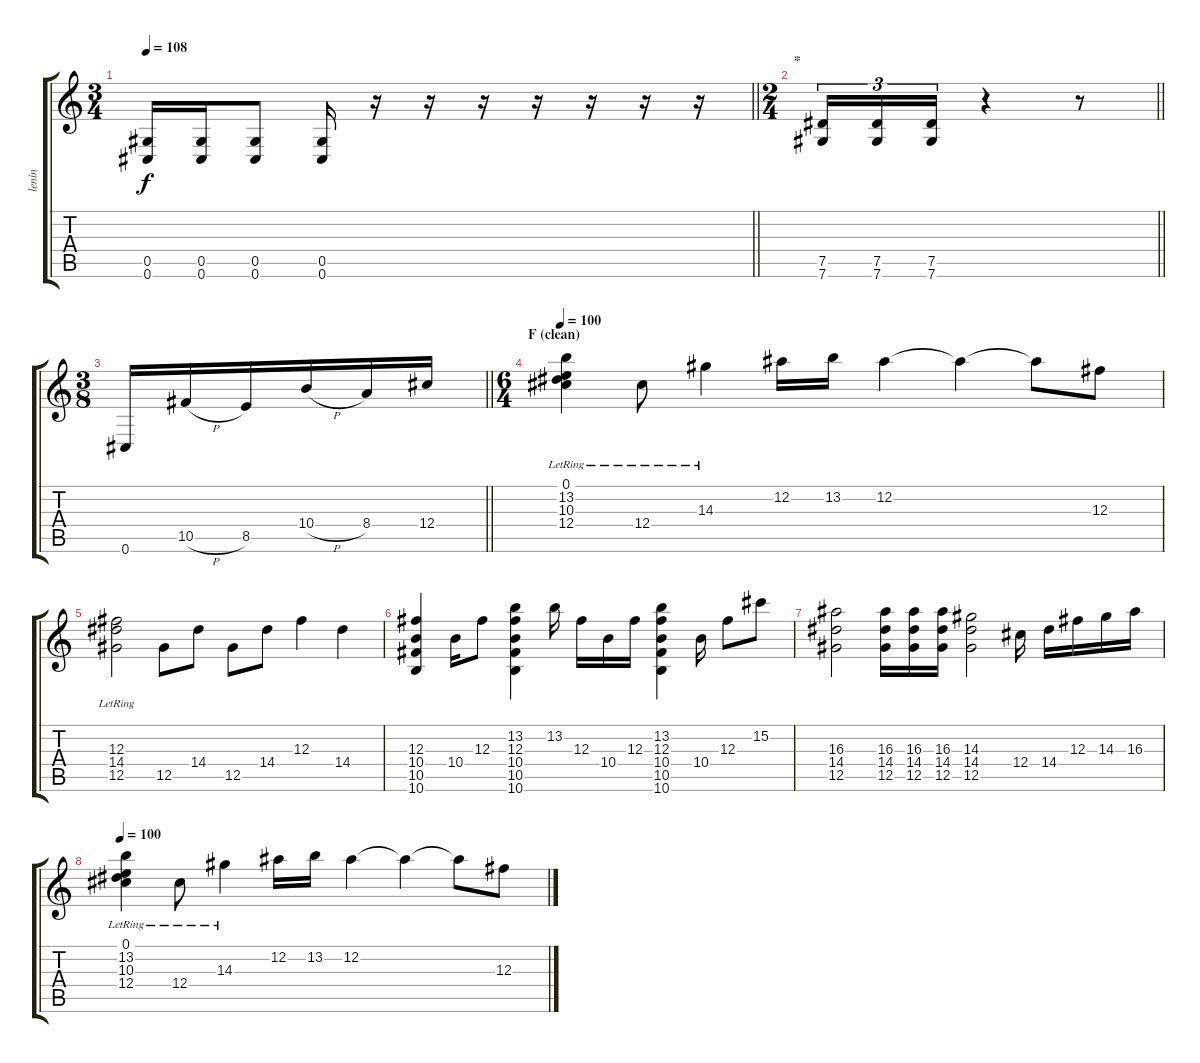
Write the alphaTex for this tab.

\track ("lenin" "lenin") {instrument distortionguitar}
\staff {score tabs}
\tuning (Eb4 Bb3 Gb3 Db3 Ab2 Db2) {hide}
\ts (3 4)
\tempo 108
\clef g2
\barLineRight lightlight
\ks c
(0.5 0.6).16{dy f} (0.5 0.6).16 (0.5 0.6).8 (0.5 0.6).16 r.16 r.16 r.16 r.16 r.16 r.16 r.16 |
\ts (2 4)
\section ("" "*")
\barLineRight lightlight
(7.5 7.6).16{tu (3 2)} (7.5 7.6).16{tu (3 2)} (7.5 7.6).16{tu (3 2)} r.4 r.8 |
\ts (3 8)
\barLineRight lightlight
0.6.16 10.5{h}.16 8.5.16 10.4{h}.16 8.4.16 12.4.16 |
\ts (6 4)
\section ("" "F (clean)")
\tempo 100
(0.1{lr} 13.2{lr} 10.3{lr} 12.4).4{instrument electricguitarclean} 12.4{lr}.8 14.3{lr}.4 12.2.16 13.2.16 12.2.4 12.2{t}.4 12.2{t}.8 12.3.8 |
(12.3{lr} 14.4{lr} 12.5{lr}).2 12.5.8 14.4.8 12.5.8 14.4.8 12.3.4 14.4.4 |
(12.3 10.4 10.5 10.6).4 10.4.16 12.3.8 (13.2 12.3 10.4 10.5 10.6).4 13.2.16 12.3.16 10.4.16 12.3.16 (13.2 12.3 10.4 10.5 10.6).4 10.4.16 12.3.8 15.2.8 |
(16.3 14.4 12.5).2 (16.3 14.4 12.5).16 (16.3 14.4 12.5).16 (16.3 14.4 12.5).16 (14.3 14.4 12.5).2 12.4.16 14.4.16 12.3.16 14.3.16 16.3.16 |
\tempo 100
(0.1{lr} 13.2{lr} 10.3{lr} 12.4).4{instrument electricguitarclean} 12.4{lr}.8 14.3{lr}.4 12.2.16 13.2.16 12.2.4 12.2{t}.4 12.2{t}.8 12.3.8
